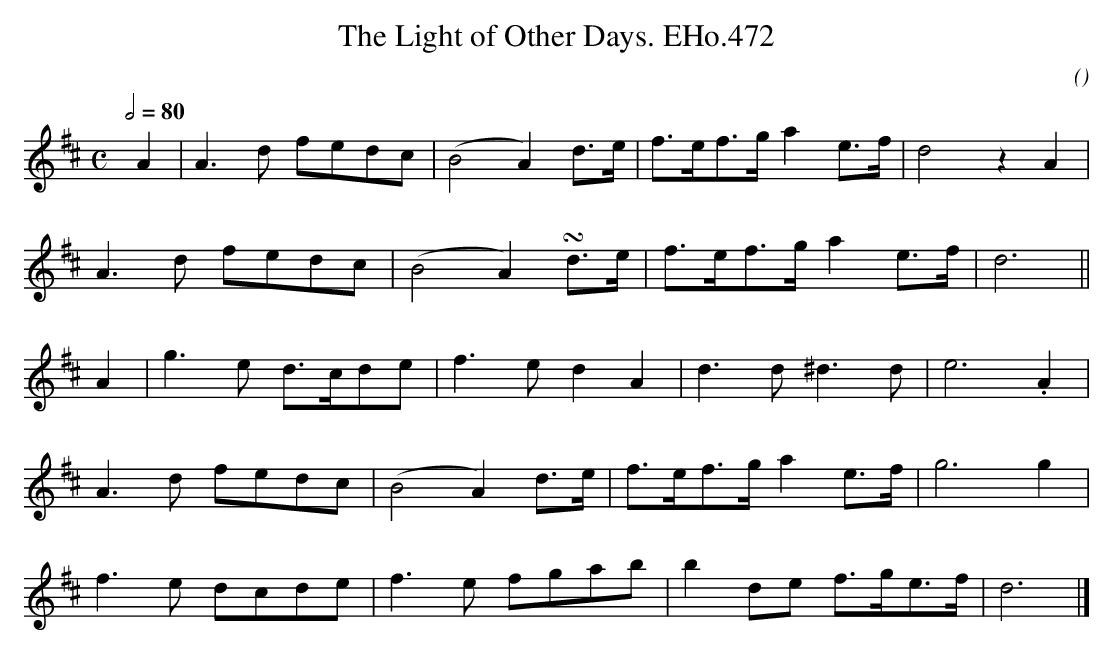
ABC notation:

X:1
T:Light of Other Days. EHo.472, The
M:C
L:1/8
Q:1/2=80
C:
O:
K:D
yA2 | A3d fedc | (B4A2) d>e | f>ef>g a2e>f | d4z2A2 |
A3d fedc | (B4A2) !turn!d>e | f>ef>g a2e>f | d6 ||
A2 | g3e d>cde | f3e d2A2 | d3d ^d3d | e6.A2 |
A3d fedc | (B4A2) d>e | f>ef>g a2e>f | g6g2 |
f3e dcde | f3e fgab | b2de f>ge>f | d6 |]
